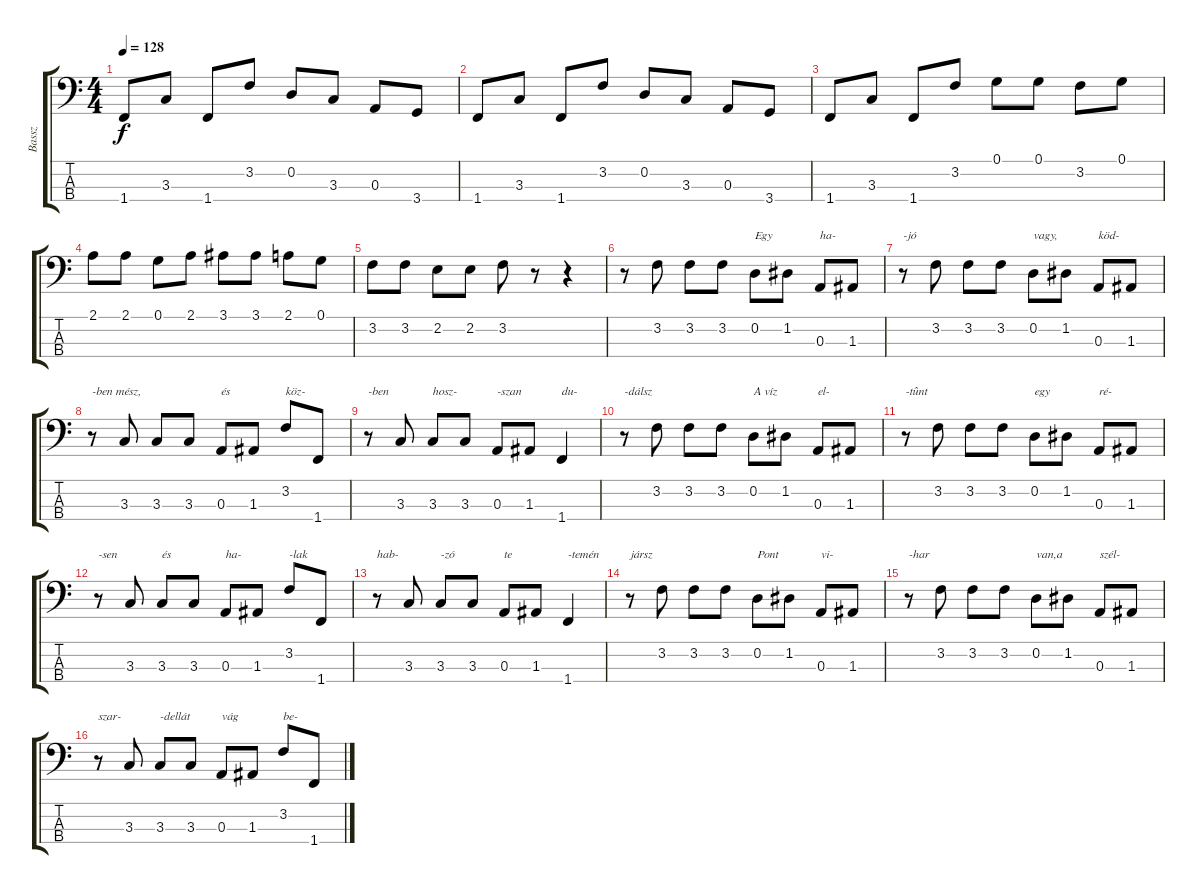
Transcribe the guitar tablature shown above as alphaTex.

\track ("Bassz" "Bassz") {instrument electricbassfinger}
\staff {score tabs}
\tuning (G2 D2 A1 E1) {hide}
\ts (4 4)
\tempo 128
\clef f4
\ks c
1.4.8{dy f} 3.3.8 1.4.8 3.2.8 0.2.8 3.3.8 0.3.8 3.4.8 |
1.4.8 3.3.8 1.4.8 3.2.8 0.2.8 3.3.8 0.3.8 3.4.8 |
1.4.8 3.3.8 1.4.8 3.2.8 0.1.8 0.1.8 3.2.8 0.1.8 |
2.1.8 2.1.8 0.1.8 2.1.8 3.1.8 3.1.8 2.1.8 0.1.8 |
3.2.8 3.2.8 2.2.8 2.2.8 3.2.8 r.8 r.4 |
r.8 3.2.8 3.2.8 3.2.8 0.2.8{txt "Egy"} 1.2.8 0.3.8{txt "ha-"} 1.3.8 |
r.8{txt "-jó"} 3.2.8 3.2.8 3.2.8 0.2.8{txt "vagy, "} 1.2.8 0.3.8{txt "köd-"} 1.3.8 |
r.8{txt "-ben mész,"} 3.3.8 3.3.8 3.3.8 0.3.8{txt "és"} 1.3.8 3.2.8{txt "köz-"} 1.4.8 |
r.8{txt "-ben"} 3.3.8 3.3.8{txt "hosz-"} 3.3.8 0.3.8{txt "-szan"} 1.3.8 1.4.4{txt "du-"} |
r.8{txt "-dálsz"} 3.2.8 3.2.8 3.2.8 0.2.8{txt "A víz"} 1.2.8 0.3.8{txt "el-"} 1.3.8 |
r.8{txt "-tûnt"} 3.2.8 3.2.8 3.2.8 0.2.8{txt "egy"} 1.2.8 0.3.8{txt "ré-"} 1.3.8 |
r.8{txt "-sen"} 3.3.8 3.3.8{txt "és"} 3.3.8 0.3.8{txt "ha-"} 1.3.8 3.2.8{txt "-lak"} 1.4.8 |
r.8{txt "hab-"} 3.3.8 3.3.8{txt "-zó"} 3.3.8 0.3.8{txt "te"} 1.3.8 1.4.4{txt "-temén"} |
r.8{txt "jársz"} 3.2.8 3.2.8 3.2.8 0.2.8{txt "Pont"} 1.2.8 0.3.8{txt "vi-"} 1.3.8 |
r.8{txt "-har"} 3.2.8 3.2.8 3.2.8 0.2.8{txt "van,a"} 1.2.8 0.3.8{txt "szél-"} 1.3.8 |
r.8{txt "szar-"} 3.3.8 3.3.8{txt "-dellát"} 3.3.8 0.3.8{txt "vág"} 1.3.8 3.2.8{txt "be-"} 1.4.8
